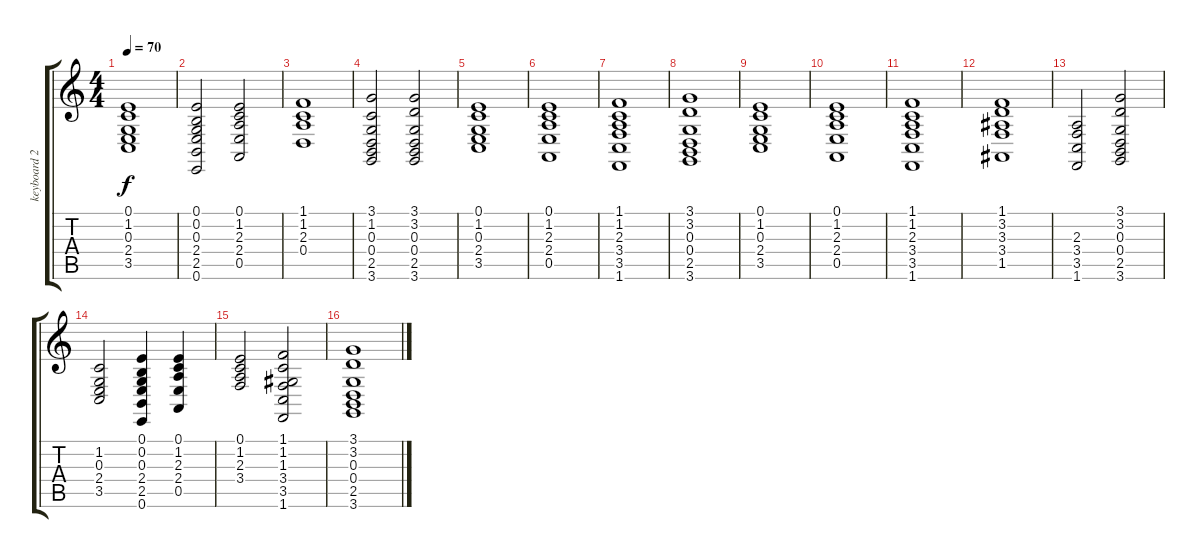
\track ("keyboard 2" "keyboard 2") {instrument synthvoice}
\staff {score tabs}
\tuning (E4 B3 G3 D3 A2 E2) {hide}
\ts (4 4)
\tempo 70
\clef g2
\ks c
(0.1 1.2 0.3 2.4 3.5).1{dy f} |
(0.1 0.2 0.3 2.4 2.5 0.6).2 (0.1 1.2 2.3 2.4 0.5).2 |
(1.1 1.2 2.3 0.4).1 |
(3.1 1.2 0.3 0.4 2.5 3.6).2 (3.1 3.2 0.3 0.4 2.5 3.6).2 |
(0.1 1.2 0.3 2.4 3.5).1 |
(0.1 1.2 2.3 2.4 0.5).1 |
(1.1 1.2 2.3 3.4 3.5 1.6).1 |
(3.1 3.2 0.3 0.4 2.5 3.6).1 |
(0.1 1.2 0.3 2.4 3.5).1 |
(0.1 1.2 2.3 2.4 0.5).1 |
(1.1 1.2 2.3 3.4 3.5 1.6).1 |
(1.1 3.2 3.3 3.4 1.5).1 |
(2.3 3.4 3.5 1.6).2 (3.1 3.2 0.3 0.4 2.5 3.6).2 |
(1.2 0.3 2.4 3.5).2 (0.1 0.2 0.3 2.4 2.5 0.6).4 (0.1 1.2 2.3 2.4 0.5).4 |
(0.1 1.2 2.3 3.4).2 (1.1 1.2 1.3 3.4 3.5 1.6).2 |
(3.1 3.2 0.3 0.4 2.5 3.6).1
